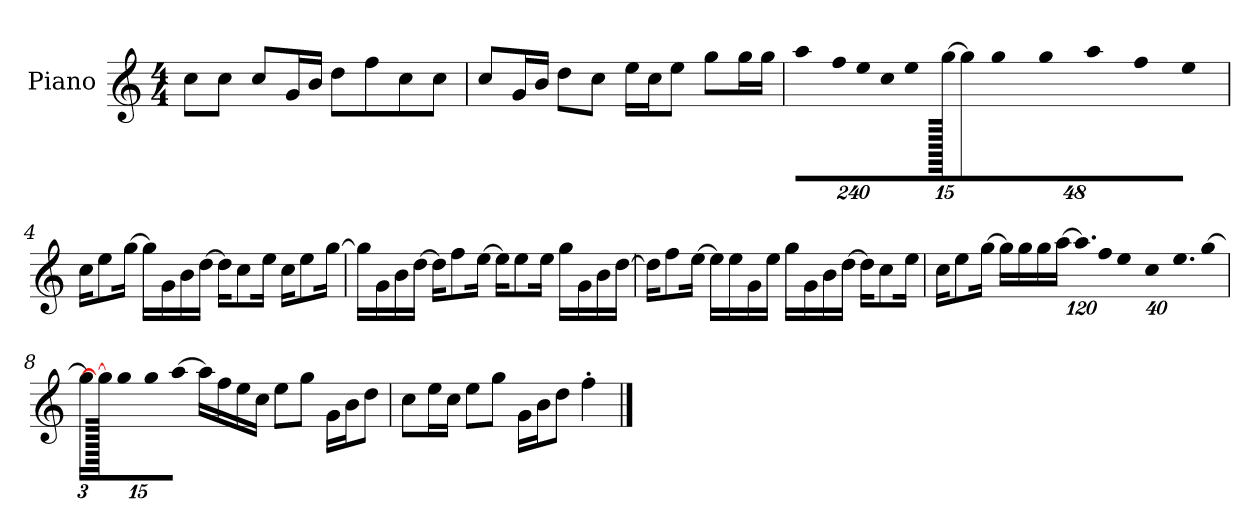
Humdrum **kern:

**kern
*part1
*staff1
*I"Piano
*I'P-no
*clefG2
*k[]
*M4/4
*MM90
=1
8cc\L
8cc\J
8cc/L
16g/L
16b/JJ
8dd\L
8ff\
8cc\
8cc\J
=2
8cc/L
16g/L
16b/JJ
8dd\L
8cc\J
16ee\LL
16cc\J
8ee\J
8gg\L
16gg\L
16gg\JJ
=3
*Xbrackettup
!LO:N:vis=8
960%137aa\L
!LO:N:vis=16
1920%137ff\L
!LO:N:vis=16
1920%137ee\
!LO:N:vis=16
1920%137cc\J
!LO:N:vis=8
960%137ee\J
[1920gg\
384%41gg\L]
!LO:N:vis=32
640%23gg\K
!LO:N:vis=16
1920%137gg\J
!LO:N:vis=8
960%137aa\
!LO:N:vis=16
1920%137ff\L
!LO:N:vis=16
1920%137ee\JJ
!!LO:LB:g=z
=4
16cc\KL
8ee\
[16gg\Jk
16gg\LL]
16g\
16b\
[16dd\JJ
16dd\KL]
8cc\
16ee\Jk
16cc\KL
8ee\
[16gg\Jk
=5
16gg\LL]
16g\
16b\
[16dd\JJ
16dd\KL]
8ff\
[16ee\Jk
16ee\KL]
8ee\
16ee\Jk
16gg\LL
16g\
16b\
[16dd\JJ
=6
16dd\KL]
8ff\
[16ee\Jk
16ee\LL]
16ee\
16g\
16ee\JJ
16gg\LL
16g\
16b\
[16dd\JJ
16dd\KL]
8cc\
16ee\Jk
!!LO:LB:g=z
=7
16cc\KL
8ee\
[16gg\Jk
16gg\LL]
16gg\
16gg\
[16aa\JJ
!LO:N:vis=16.
960%103aa\LL]
!LO:N:vis=32
640%23ff\K
!LO:N:vis=16
1920%137ee\
!LO:N:vis=16
1920%137cc\
!LO:N:vis=16.
960%103ee\
[384%41gg\J
=8
24gg\LL]
1920gg\_
24gg\J
12gg\
[12aa\J
16aa\LL]
16ff\
16ee\
16cc\JJ
8ee\L
8gg\J
16g\LL
16b\J
8dd\J
=9
8cc\L
16ee\L
16cc\JJ
8ee\L
8gg\J
16g\LL
16b\J
8dd\J
4ff'\
==
*-
